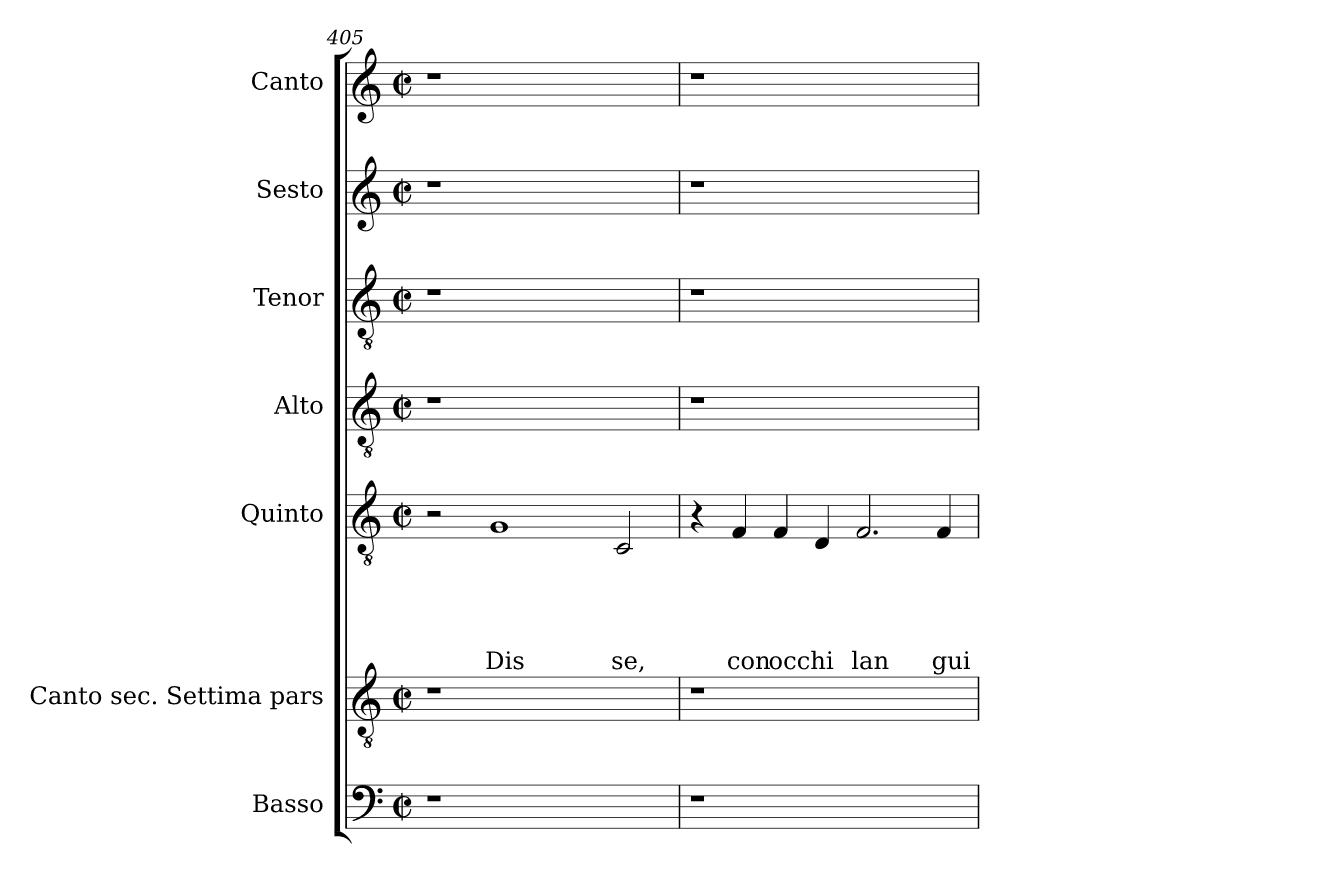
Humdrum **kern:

**kern	**kern	**kern	**text	**text	**text	**text	**text	**kern	**kern	**kern	**kern
*part7	*part6	*part5	*part5	*part5	*part5	*part5	*part5	*part4	*part3	*part2	*part1
*staff7	*staff6	*staff5	*staff5	*staff5	*staff5	*staff5	*staff5	*staff4	*staff3	*staff2	*staff1
*I"Basso	*I"Canto sec. Settima pars	*I"Quinto	*	*	*	*	*	*I"Alto	*I"Tenor	*I"Sesto	*I"Canto
*	*	*I'Quinto	*	*	*	*	*	*I'Alto	*I'Tenor	*I'Sesto	*I'Canto
*clefF4	*clefGv2	*clefGv2	*	*	*	*	*	*clefGv2	*clefGv2	*clefG2	*clefG2
*k[]	*k[]	*k[]	*	*	*	*	*	*k[]	*k[]	*k[]	*k[]
*C:	*C:	*C:	*	*	*	*	*	*C:	*C:	*C:	*C:
*M2/2	*M2/2	*M2/2	*	*	*	*	*	*M2/2	*M2/2	*M2/2	*M2/2
*met(c|)	*met(c|)	*met(c|)	*	*	*	*	*	*met(c|)	*met(c|)	*met(c|)	*met(c|)
=405	=405	=405	=405	=405	=405	=405	=405	=405	=405	=405	=405
1r	1r	2r	.	.	.	.	.	1r	1r	1r	1r
!	!	!	!	!	!	!	!LO:LY:b	!	!	!	!
.	.	1G	.	.	.	.	Dis	.	.	.	.
1ryy	1ryy	.	.	.	.	.	.	1ryy	1ryy	1ryy	1ryy
!	!	!	!	!	!	!	!LO:LY:b	!	!	!	!
.	.	2C/	.	.	.	.	se,	.	.	.	.
!!LO:LB:g=z
=406	=406	=406	=406	=406	=406	=406	=406	=406	=406	=406	=406
1r	1r	4r	.	.	.	.	.	1r	1r	1r	1r
!	!	!	!	!	!	!	!LO:LY:b	!	!	!	!
.	.	4F/	.	.	.	.	con	.	.	.	.
!	!	!	!	!	!	!	!LO:LY:b	!	!	!	!
.	.	4F/	.	.	.	.	occhi	.	.	.	.
.	.	4D/	.	.	.	.	.	.	.	.	.
!	!	!	!	!	!	!	!LO:LY:b	!	!	!	!
1ryy	1ryy	2.F/	.	.	.	.	lan	1ryy	1ryy	1ryy	1ryy
!	!	!	!	!	!	!	!LO:LY:b	!	!	!	!
.	.	4F/	.	.	.	.	gui	.	.	.	.
=	=	=	=	=	=	=	=	=	=	=	=
*-	*-	*-	*-	*-	*-	*-	*-	*-	*-	*-	*-
